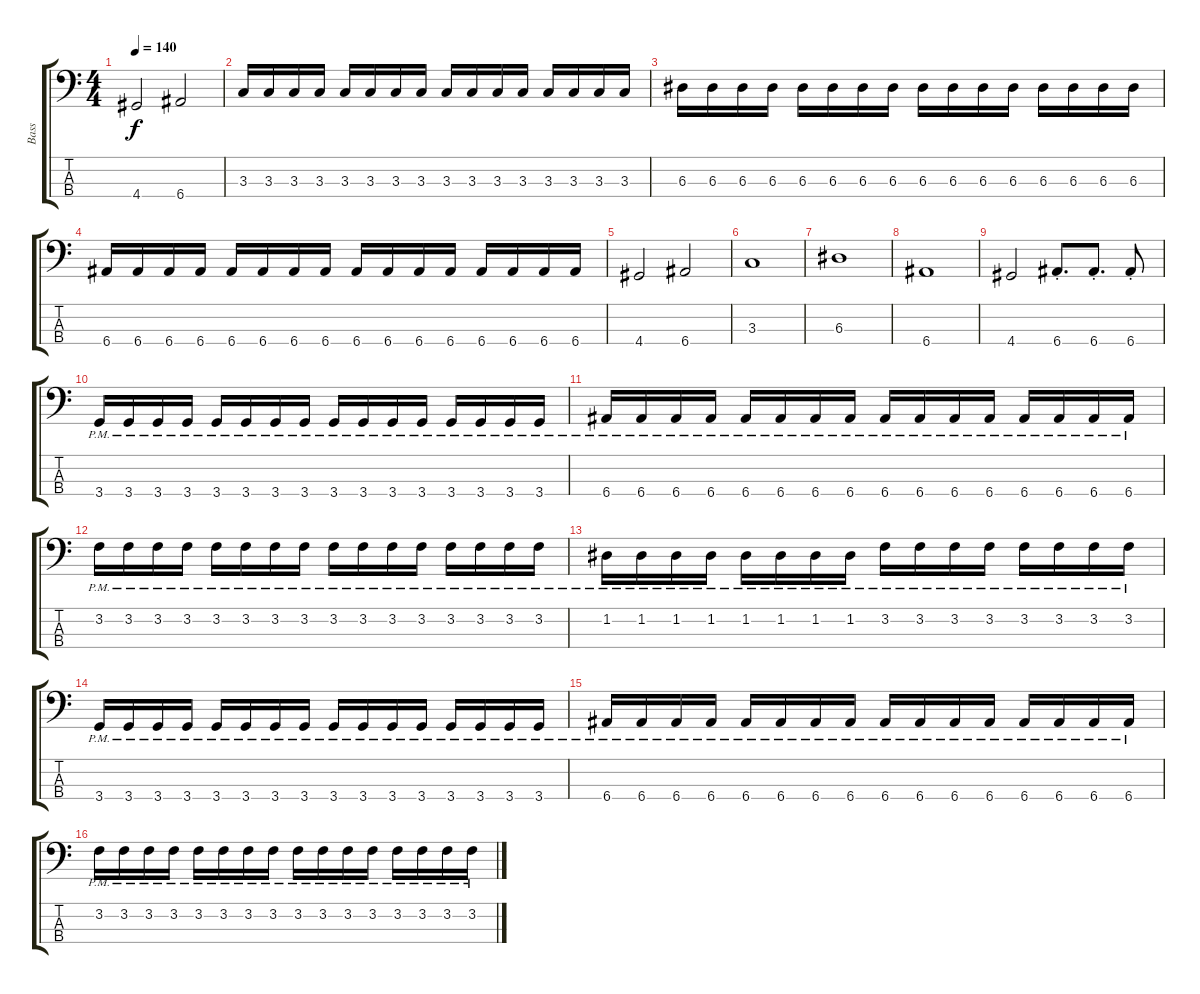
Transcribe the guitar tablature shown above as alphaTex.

\track ("Bass" "Bass") {instrument electricbassfinger}
\staff {score tabs}
\tuning (G2 D2 A1 E1) {hide}
\ts (4 4)
\tempo 140
\clef f4
\ks c
4.4.2{dy f} 6.4.2 |
3.3.16 3.3.16 3.3.16 3.3.16 3.3.16 3.3.16 3.3.16 3.3.16 3.3.16 3.3.16 3.3.16 3.3.16 3.3.16 3.3.16 3.3.16 3.3.16 |
6.3.16 6.3.16 6.3.16 6.3.16 6.3.16 6.3.16 6.3.16 6.3.16 6.3.16 6.3.16 6.3.16 6.3.16 6.3.16 6.3.16 6.3.16 6.3.16 |
6.4.16 6.4.16 6.4.16 6.4.16 6.4.16 6.4.16 6.4.16 6.4.16 6.4.16 6.4.16 6.4.16 6.4.16 6.4.16 6.4.16 6.4.16 6.4.16 |
4.4.2 6.4.2 |
3.3.1 |
6.3.1 |
6.4.1 |
4.4.2 6.4{st}.8{d} 6.4{st}.8{d} 6.4{st}.8 |
3.4{pm}.16 3.4{pm}.16 3.4{pm}.16 3.4{pm}.16 3.4{pm}.16 3.4{pm}.16 3.4{pm}.16 3.4{pm}.16 3.4{pm}.16 3.4{pm}.16 3.4{pm}.16 3.4{pm}.16 3.4{pm}.16 3.4{pm}.16 3.4{pm}.16 3.4{pm}.16 |
6.4{pm}.16 6.4{pm}.16 6.4{pm}.16 6.4{pm}.16 6.4{pm}.16 6.4{pm}.16 6.4{pm}.16 6.4{pm}.16 6.4{pm}.16 6.4{pm}.16 6.4{pm}.16 6.4{pm}.16 6.4{pm}.16 6.4{pm}.16 6.4{pm}.16 6.4{pm}.16 |
3.2{pm}.16 3.2{pm}.16 3.2{pm}.16 3.2{pm}.16 3.2{pm}.16 3.2{pm}.16 3.2{pm}.16 3.2{pm}.16 3.2{pm}.16 3.2{pm}.16 3.2{pm}.16 3.2{pm}.16 3.2{pm}.16 3.2{pm}.16 3.2{pm}.16 3.2{pm}.16 |
1.2{pm}.16 1.2{pm}.16 1.2{pm}.16 1.2{pm}.16 1.2{pm}.16 1.2{pm}.16 1.2{pm}.16 1.2{pm}.16 3.2{pm}.16 3.2{pm}.16 3.2{pm}.16 3.2{pm}.16 3.2{pm}.16 3.2{pm}.16 3.2{pm}.16 3.2{pm}.16 |
3.4{pm}.16 3.4{pm}.16 3.4{pm}.16 3.4{pm}.16 3.4{pm}.16 3.4{pm}.16 3.4{pm}.16 3.4{pm}.16 3.4{pm}.16 3.4{pm}.16 3.4{pm}.16 3.4{pm}.16 3.4{pm}.16 3.4{pm}.16 3.4{pm}.16 3.4{pm}.16 |
6.4{pm}.16 6.4{pm}.16 6.4{pm}.16 6.4{pm}.16 6.4{pm}.16 6.4{pm}.16 6.4{pm}.16 6.4{pm}.16 6.4{pm}.16 6.4{pm}.16 6.4{pm}.16 6.4{pm}.16 6.4{pm}.16 6.4{pm}.16 6.4{pm}.16 6.4{pm}.16 |
3.2{pm}.16 3.2{pm}.16 3.2{pm}.16 3.2{pm}.16 3.2{pm}.16 3.2{pm}.16 3.2{pm}.16 3.2{pm}.16 3.2{pm}.16 3.2{pm}.16 3.2{pm}.16 3.2{pm}.16 3.2{pm}.16 3.2{pm}.16 3.2{pm}.16 3.2{pm}.16
